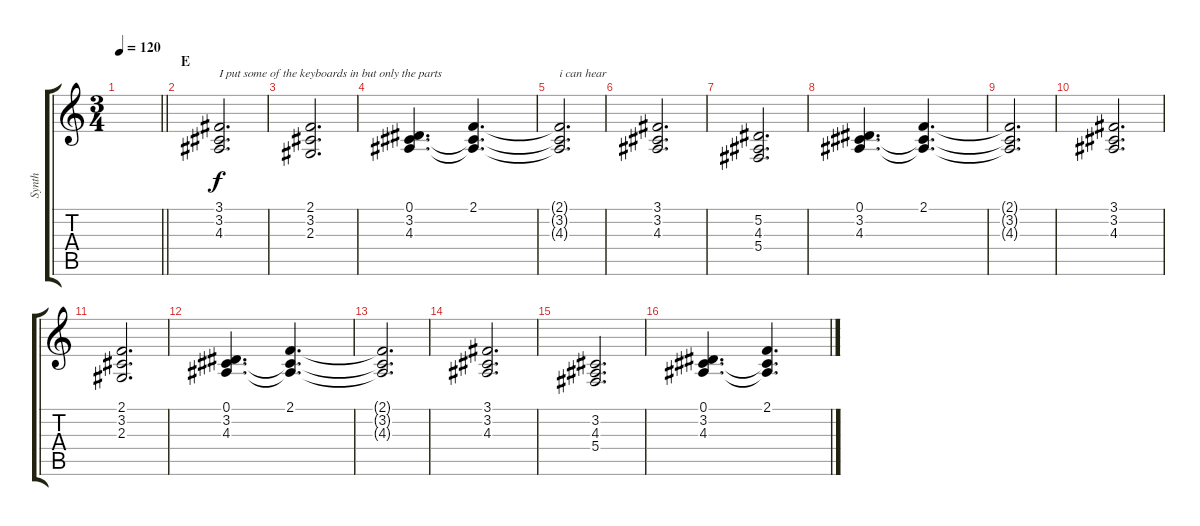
\track ("Synth" "Synth") {instrument stringensemble1}
\staff {score tabs}
\tuning (Eb4 Bb3 Gb3 Db3 Ab2 Eb2) {hide}
\ts (3 4)
\tempo 120
\clef g2
\barLineRight lightlight
\ks c
|
\section ("" "E")
(3.1 3.2 4.3).2{d txt "I put some of the keyboards in but only the parts "} |
(2.1 3.2 2.3).2{d} |
(0.1 3.2 4.3).4{d} (2.1 3.2{t} 4.3{t}).4{d} |
(2.1{t} 3.2{t} 4.3{t}).2{d txt "i can hear"} |
(3.1 3.2 4.3).2{d} |
(5.2 4.3 5.4).2{d} |
(0.1 3.2 4.3).4{d} (2.1 3.2{t} 4.3{t}).4{d} |
(2.1{t} 3.2{t} 4.3{t}).2{d} |
(3.1 3.2 4.3).2{d} |
(2.1 3.2 2.3).2{d} |
(0.1 3.2 4.3).4{d} (2.1 3.2{t} 4.3{t}).4{d} |
(2.1{t} 3.2{t} 4.3{t}).2{d} |
(3.1 3.2 4.3).2{d} |
(3.2 4.3 5.4).2{d} |
(0.1 3.2 4.3).4{d} (2.1 3.2{t} 4.3{t}).4{d}
